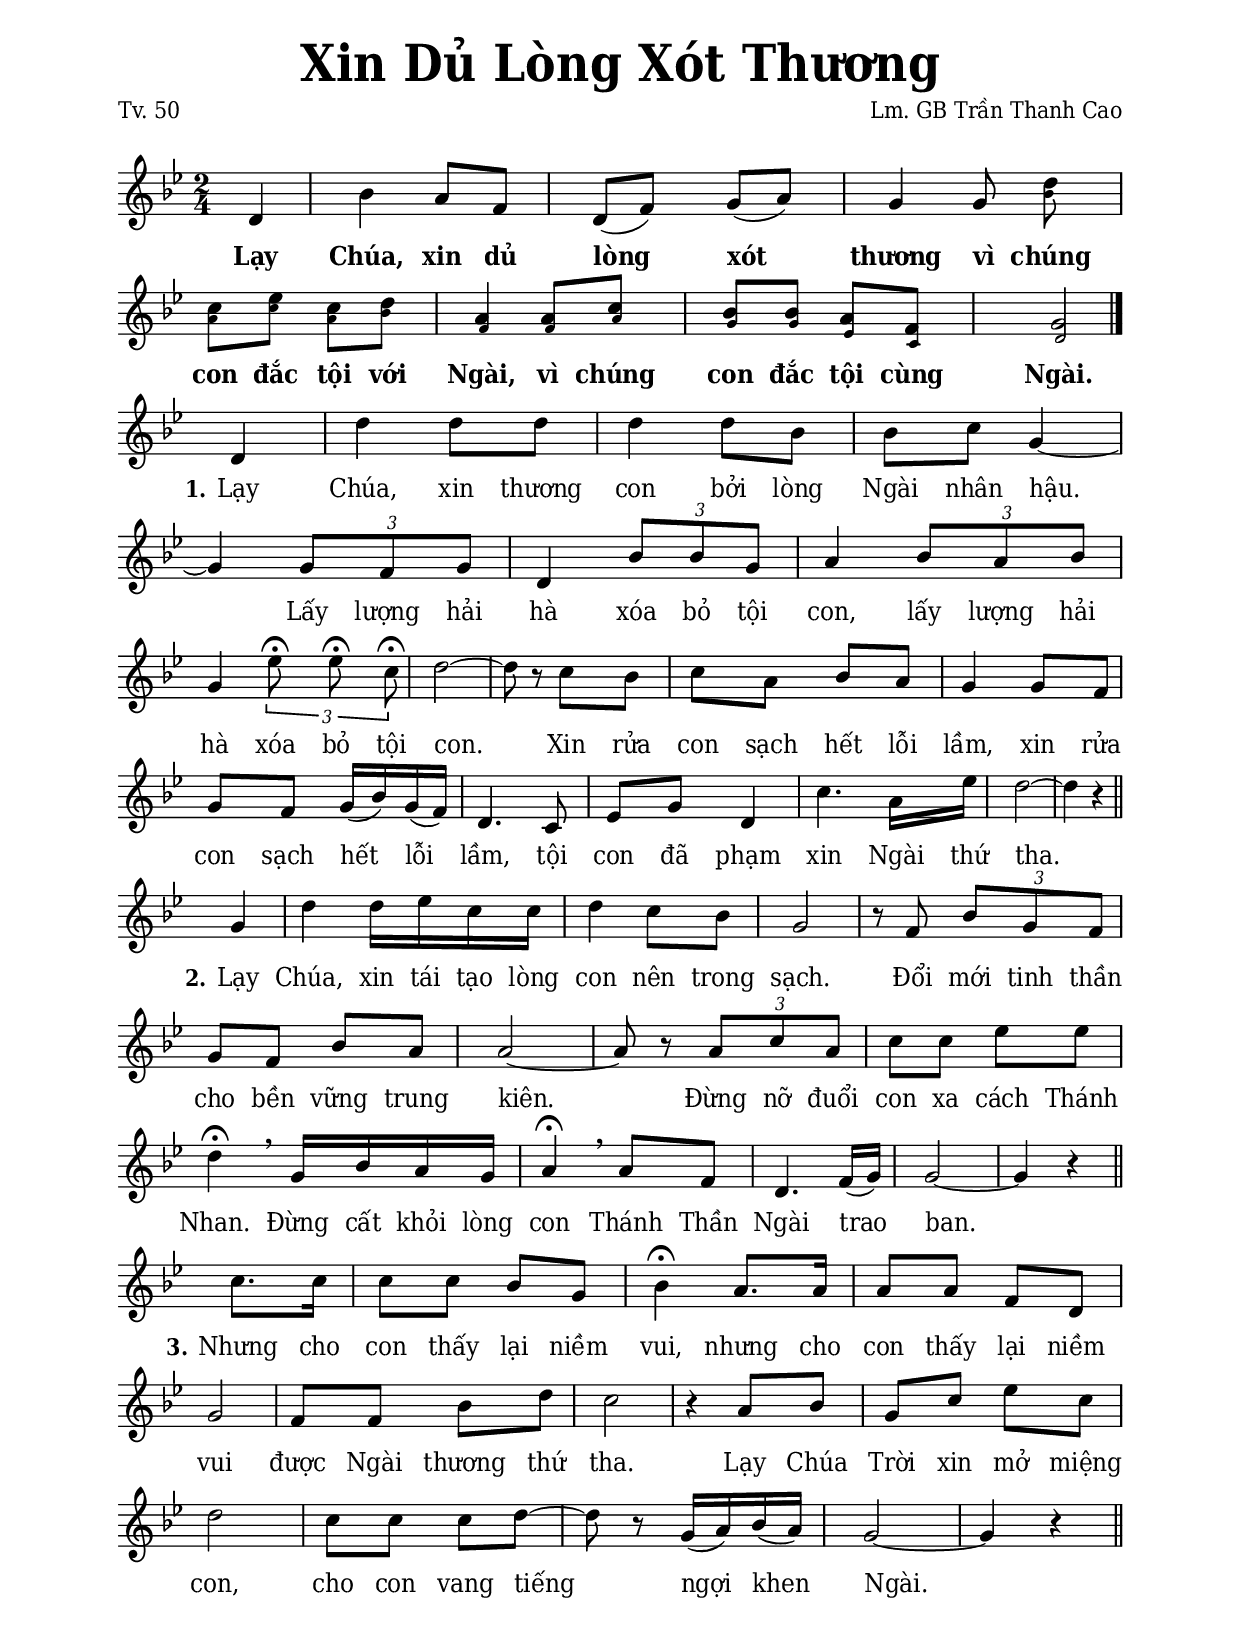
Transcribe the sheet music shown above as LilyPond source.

% Cài đặt chung
\version "2.22.1"
\include "english.ly"

\header {
  title = \markup { \fontsize #3 "Xin Dủ Lòng Xót Thương" }
  poet = "Tv. 50"
  composer = "Lm. GB Trần Thanh Cao"
  arranger = " "
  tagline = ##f
}

% Nhạc điệp khúc
nhacDiepKhucSop = \relative c' {
  <>^\markup { \halign #40 " " }
  \partial 4 d4 |
  bf' a8 f |
  d _(\once \override NoteColumn.X-offset = -4 f) g
  _(\once \override NoteColumn.X-offset = -2 a) |
  g4 g8 d' |
  c ef c d |
  a4 a8 c |
  bf bf a f |
  g2 \bar "|."
}

nhacDiepKhucBas = \relative c'' {
  \skip 4
  \skip 2
  \skip 2
  \skip 4. bf8 |
  a c a bf |
  f4 f8 a |
  g g ef c |
  d2
}

% Nhạc phiên khúc
nhacPhienKhucMot = \relative c' {
  \partial 4 d4 |
  d' d8 d |
  d4 d8 bf |
  bf c g4 ~ |
  g \tuplet 3/2 { g8 f g } |
  d4 \tuplet 3/2 { bf'8 bf g } |
  a4 \tuplet 3/2 { bf8 a bf } |
  \autoBeamOff
  g4 \tuplet 3/2 { ef'8 \fermata ef \fermata c \fermata } |
  \autoBeamOn
  d2 ~ |
  d8 r c bf |
  c a bf a |
  g4 g8 f |
  g f g16 (bf) g (f) |
  d4. c8 |
  ef g d4 |
  c'4. a16 ef' |
  d2 ~ |
  d4 r \bar "||"
}

nhacPhienKhucHai = \relative c'' {
  \partial 4 g4 |
  d' d16 ef c c |
  d4 c8 bf |
  g2 |
  r8 f \tuplet 3/2 { bf8 g f } |
  g f bf a |
  a2 ~ |
  a8 r \tuplet 3/2 { a8 c a } |
  c8 c ef ef |
  d4 \fermata \breathe g,16 bf a g |
  a4 \fermata \breathe a8 f |
  d4. f16 (g) |
  g2 ~ |
  g4 r \bar "||"
}

nhacPhienKhucBa = \relative c'' {
  \partial 4 c8. c16 |
  c8 c bf g |
  bf4 \fermata a8. a16 |
  a8 a f d |
  g2 |
  f8 f bf d |
  c2 |
  r4 a8 bf |
  g c ef c |
  d2 |
  c8 c c d ~ |
  d r g,16 (a) bf (a) |
  g2 ~ |
  g4 r \bar "||"
}

% Lời điệp khúc
loiDiepKhuc = \lyricmode {
  Lạy Chúa, xin dủ lòng xót thương
  vì chúng con đắc tội với Ngài,
  vì chúng con đắc tội cùng Ngài.
}

% Lời phiên khúc
loiPhienKhucMot = \lyricmode {
  \set stanza = #"1."
  Lạy Chúa, xin thương con bởi lòng Ngài nhân hậu.
  Lấy lượng hải hà xóa bỏ tội con,
  lấy lượng hải hà xóa bỏ tội con.
  Xin rửa con sạch hết lỗi lầm,
  xin rửa con sạch hết lỗi lầm,
  tội con đã phạm xin Ngài thứ tha.
}

loiPhienKhucHai = \lyricmode {
  \set stanza = #"2."
  Lạy Chúa, xin tái tạo lòng con nên trong sạch.
  Đổi mới tinh thần cho bền vững trung kiên.
  Đừng nỡ đuổi con xa cách Thánh Nhan.
  Đừng cất khỏi lòng con Thánh Thần Ngài trao ban.
}

loiPhienKhucBa = \lyricmode {
  \set stanza = #"3."
  Nhưng cho con thấy lại niềm vui,
  nhưng cho con thấy lại niềm vui
  được Ngài thương thứ tha.
  Lạy Chúa Trời xin mở miệng con,
  cho con vang tiếng ngợi khen Ngài.
}


% Dàn trang
\paper {
  #(set-paper-size "a4")
  top-margin = 15\mm
  bottom-margin = 15\mm
  left-margin = 20\mm
  right-margin = 20\mm
  indent = #0
  #(define fonts
    (make-pango-font-tree
      "Deja Vu Serif Condensed"
      "Deja Vu Serif Condensed"
      "Deja Vu Serif Condensed"
      (/ 20 20)))
  page-count = #1
  system-system-spacing = #'((basic-distance . 12)
                             (minimum-distance . 12)
                             (padding . 1))
  score-system-spacing = #'((basic-distance . 12)
                             (minimum-distance . 12)
                             (padding . 1))
}

% Thiết lập tông và nhịp
TongNhip = { \key bf \major \time 2/4 }

% Đổi kích thước nốt cho bè phụ
notBePhu =
#(define-music-function (font-size music) (number? ly:music?)
   (for-some-music
     (lambda (m)
       (if (music-is-of-type? m 'rhythmic-event)
           (begin
             (set! (ly:music-property m 'tweaks)
                   (cons `(font-size . ,font-size)
                         (ly:music-property m 'tweaks)))
             #t)
           #f))
     music)
   music)


\score {
  \new ChoirStaff <<
    \new Staff = diepKhuc \with {
        \consists "Merge_rests_engraver"
        %\magnifyStaff #(magstep +1)
        printPartCombineTexts = ##f
      }
      <<
      \new Voice \TongNhip \partCombine 
        \nhacDiepKhucSop
        \notBePhu -3 { \nhacDiepKhucBas }
      \new NullVoice = nhacThamChieu \nhacDiepKhucSop
      \new Lyrics \with {
          \override VerticalAxisGroup.
            nonstaff-relatedstaff-spacing.padding = #1
          \override VerticalAxisGroup.
            nonstaff-unrelatedstaff-spacing.padding = #1
        }
        \lyricsto nhacThamChieu \loiDiepKhuc
      >>
  >>
  \layout {
    \override Lyrics.LyricText.font-series = #'bold
    %\override Lyrics.LyricText.font-size = #+2
    \override Lyrics.LyricSpace.minimum-distance = #1.5
    \override Score.BarNumber.break-visibility = ##(#f #f #f)
    \override Score.SpacingSpanner.uniform-stretching = ##t
    \override Score.SpacingSpanner packed-spacing = ##t
  }
}

\score {
  \new ChoirStaff <<
    \new Staff = phienKhuc \with {
        %\magnifyStaff #(magstep +1)
      }
      <<
      \new Voice = beSop {
        \key bf \major \time 2/4 \nhacPhienKhucMot
      }
    >>
    \new Lyrics \with {
          \override VerticalAxisGroup.
            nonstaff-relatedstaff-spacing.padding = #1
          \override VerticalAxisGroup.
            nonstaff-unrelatedstaff-spacing.padding = #1
        }
        \lyricsto beSop \loiPhienKhucMot
  >>
  \layout {
    \override Staff.TimeSignature.transparent = ##t
    %\override Lyrics.LyricText.font-size = #+2
    \override Lyrics.LyricSpace.minimum-distance = #2.5
    \override Score.BarNumber.break-visibility = ##(#f #f #f)
    \override Score.SpacingSpanner.uniform-stretching = ##t
  }
}

\score {
  \new ChoirStaff <<
    \new Staff = phienKhuc \with {
        %\magnifyStaff #(magstep +1)
      }
      <<
      \new Voice = beSop {
        \key bf \major \time 2/4 \nhacPhienKhucHai
      }
    >>
    \new Lyrics \with {
          \override VerticalAxisGroup.
            nonstaff-relatedstaff-spacing.padding = #1.5
          \override VerticalAxisGroup.
            nonstaff-unrelatedstaff-spacing.padding = #1
        }
        \lyricsto beSop \loiPhienKhucHai
  >>
  \layout {
    \override Staff.TimeSignature.transparent = ##t
    %\override Lyrics.LyricText.font-size = #+2
    \override Lyrics.LyricSpace.minimum-distance = #1.5
    \override Score.BarNumber.break-visibility = ##(#f #f #f)
    \override Score.SpacingSpanner.uniform-stretching = ##t
  }
}

\score {
  \new ChoirStaff <<
    \new Staff = phienKhuc \with {
        %\magnifyStaff #(magstep +1)
      }
      <<
      \new Voice = beSop {
        \key bf \major \time 2/4 \nhacPhienKhucBa
      }
    >>
    \new Lyrics \with {
          \override VerticalAxisGroup.
            nonstaff-relatedstaff-spacing.padding = #1.5
          \override VerticalAxisGroup.
            nonstaff-unrelatedstaff-spacing.padding = #1
        }
        \lyricsto beSop \loiPhienKhucBa
  >>
  \layout {
    \override Staff.TimeSignature.transparent = ##t
    %\override Lyrics.LyricText.font-size = #+2
    \override Lyrics.LyricSpace.minimum-distance = #2
    \override Score.BarNumber.break-visibility = ##(#f #f #f)
    \override Score.SpacingSpanner.uniform-stretching = ##t
  }
}
